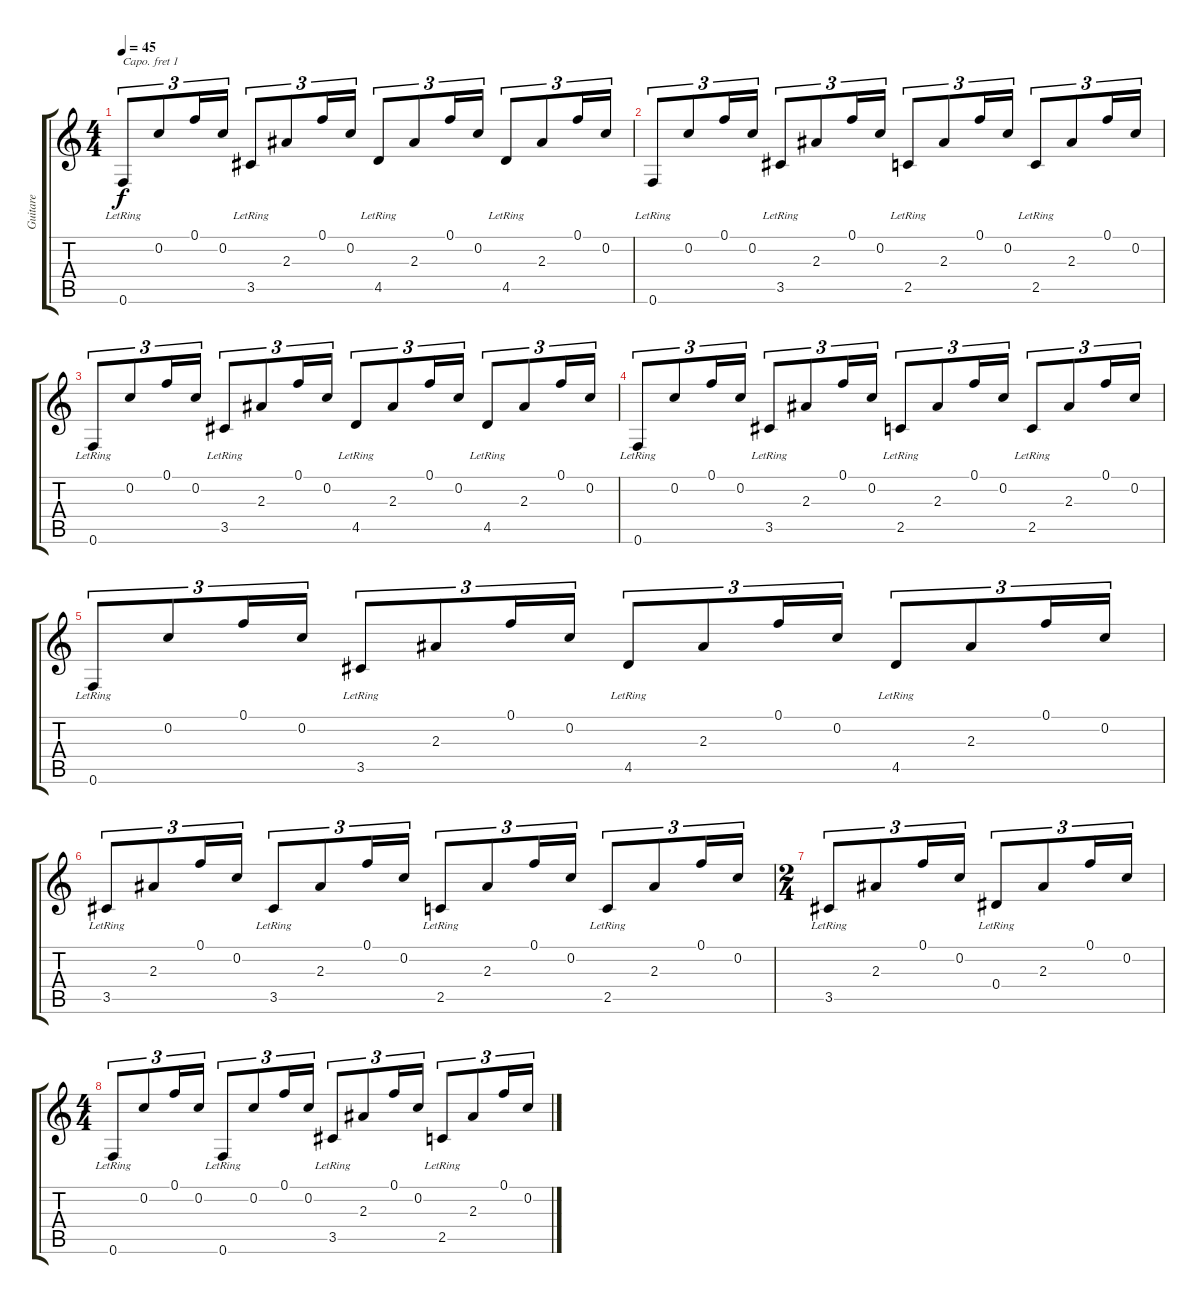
\track ("Guitare" "Guitare") {instrument acousticguitarsteel}
\staff {score tabs}
\capo 1
\tuning (E4 B3 G3 D3 A2 E2) {hide}
\ts (4 4)
\tempo 45
\clef g2
\ks c
0.6{lr}.8{tu (3 2) dy f} 0.2.8{tu (3 2)} 0.1.16{tu (3 2)} 0.2.16{tu (3 2)} 3.5{lr}.8{tu (3 2)} 2.3.8{tu (3 2)} 0.1.16{tu (3 2)} 0.2.16{tu (3 2)} 4.5{lr}.8{tu (3 2)} 2.3.8{tu (3 2)} 0.1.16{tu (3 2)} 0.2.16{tu (3 2)} 4.5{lr}.8{tu (3 2)} 2.3.8{tu (3 2)} 0.1.16{tu (3 2)} 0.2.16{tu (3 2)} |
0.6{lr}.8{tu (3 2)} 0.2.8{tu (3 2)} 0.1.16{tu (3 2)} 0.2.16{tu (3 2)} 3.5{lr}.8{tu (3 2)} 2.3.8{tu (3 2)} 0.1.16{tu (3 2)} 0.2.16{tu (3 2)} 2.5{lr}.8{tu (3 2)} 2.3.8{tu (3 2)} 0.1.16{tu (3 2)} 0.2.16{tu (3 2)} 2.5{lr}.8{tu (3 2)} 2.3.8{tu (3 2)} 0.1.16{tu (3 2)} 0.2.16{tu (3 2)} |
0.6{lr}.8{tu (3 2)} 0.2.8{tu (3 2)} 0.1.16{tu (3 2)} 0.2.16{tu (3 2)} 3.5{lr}.8{tu (3 2)} 2.3.8{tu (3 2)} 0.1.16{tu (3 2)} 0.2.16{tu (3 2)} 4.5{lr}.8{tu (3 2)} 2.3.8{tu (3 2)} 0.1.16{tu (3 2)} 0.2.16{tu (3 2)} 4.5{lr}.8{tu (3 2)} 2.3.8{tu (3 2)} 0.1.16{tu (3 2)} 0.2.16{tu (3 2)} |
0.6{lr}.8{tu (3 2)} 0.2.8{tu (3 2)} 0.1.16{tu (3 2)} 0.2.16{tu (3 2)} 3.5{lr}.8{tu (3 2)} 2.3.8{tu (3 2)} 0.1.16{tu (3 2)} 0.2.16{tu (3 2)} 2.5{lr}.8{tu (3 2)} 2.3.8{tu (3 2)} 0.1.16{tu (3 2)} 0.2.16{tu (3 2)} 2.5{lr}.8{tu (3 2)} 2.3.8{tu (3 2)} 0.1.16{tu (3 2)} 0.2.16{tu (3 2)} |
0.6{lr}.8{tu (3 2)} 0.2.8{tu (3 2)} 0.1.16{tu (3 2)} 0.2.16{tu (3 2)} 3.5{lr}.8{tu (3 2)} 2.3.8{tu (3 2)} 0.1.16{tu (3 2)} 0.2.16{tu (3 2)} 4.5{lr}.8{tu (3 2)} 2.3.8{tu (3 2)} 0.1.16{tu (3 2)} 0.2.16{tu (3 2)} 4.5{lr}.8{tu (3 2)} 2.3.8{tu (3 2)} 0.1.16{tu (3 2)} 0.2.16{tu (3 2)} |
3.5{lr}.8{tu (3 2)} 2.3.8{tu (3 2)} 0.1.16{tu (3 2)} 0.2.16{tu (3 2)} 3.5{lr}.8{tu (3 2)} 2.3.8{tu (3 2)} 0.1.16{tu (3 2)} 0.2.16{tu (3 2)} 2.5{lr}.8{tu (3 2)} 2.3.8{tu (3 2)} 0.1.16{tu (3 2)} 0.2.16{tu (3 2)} 2.5{lr}.8{tu (3 2)} 2.3.8{tu (3 2)} 0.1.16{tu (3 2)} 0.2.16{tu (3 2)} |
\ts (2 4)
3.5{lr}.8{tu (3 2)} 2.3.8{tu (3 2)} 0.1.16{tu (3 2)} 0.2.16{tu (3 2)} 0.4{lr}.8{tu (3 2)} 2.3.8{tu (3 2)} 0.1.16{tu (3 2)} 0.2.16{tu (3 2)} |
\ts (4 4)
0.6{lr}.8{tu (3 2)} 0.2.8{tu (3 2)} 0.1.16{tu (3 2)} 0.2.16{tu (3 2)} 0.6{lr}.8{tu (3 2)} 0.2.8{tu (3 2)} 0.1.16{tu (3 2)} 0.2.16{tu (3 2)} 3.5{lr}.8{tu (3 2)} 2.3.8{tu (3 2)} 0.1.16{tu (3 2)} 0.2.16{tu (3 2)} 2.5{lr}.8{tu (3 2)} 2.3.8{tu (3 2)} 0.1.16{tu (3 2)} 0.2.16{tu (3 2)}
